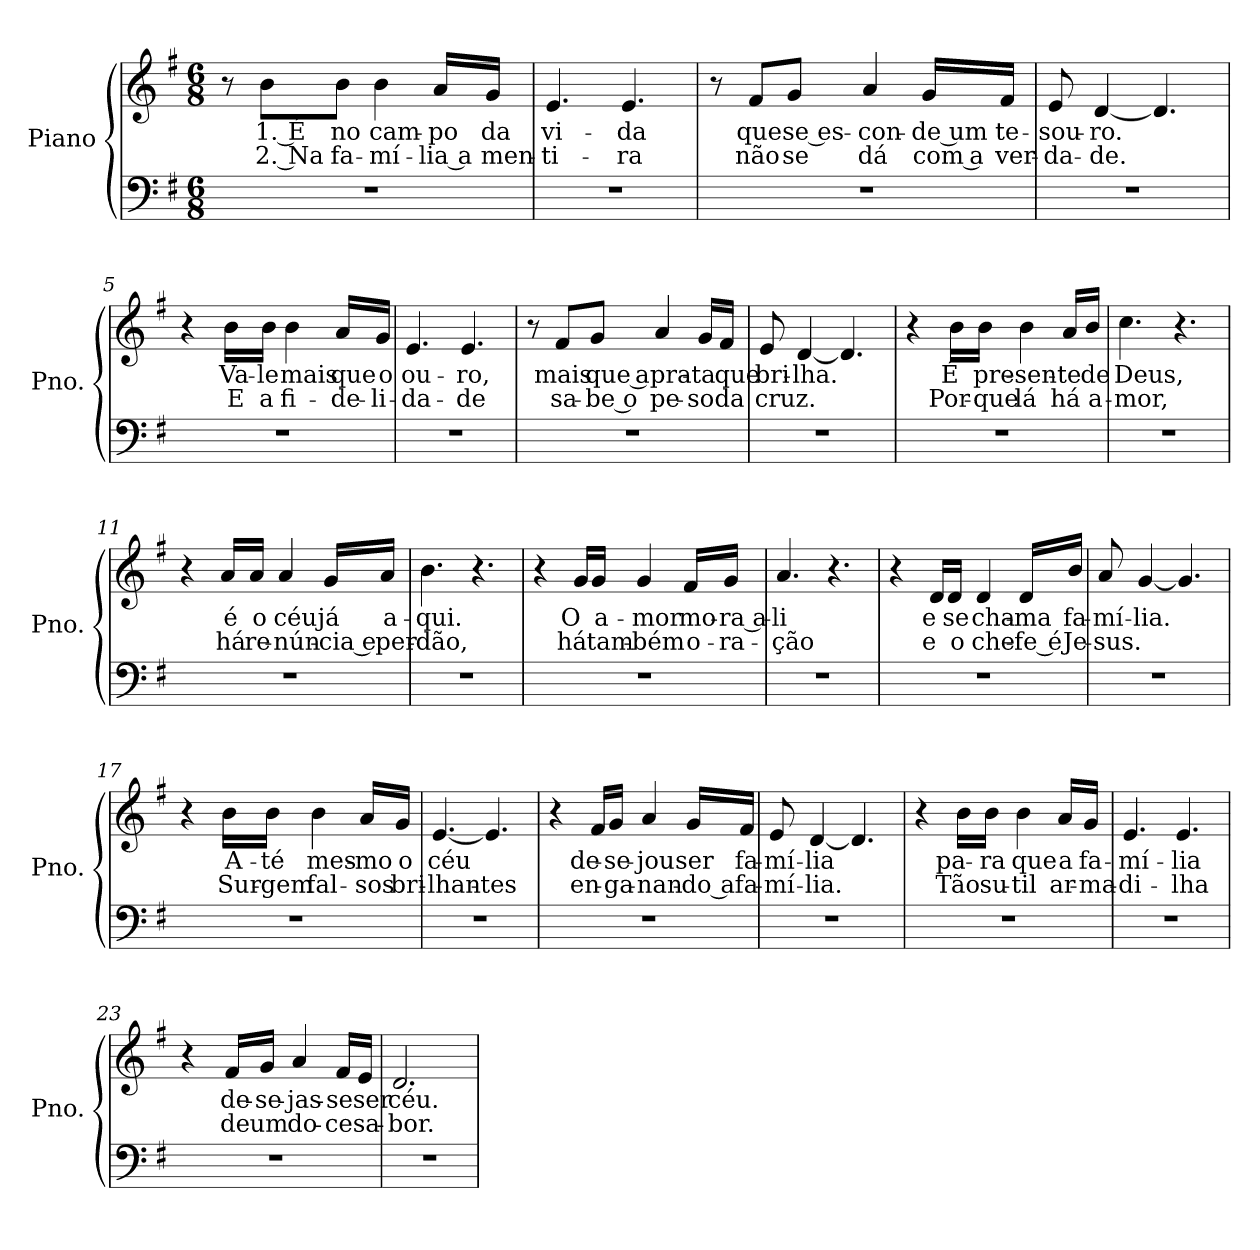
**kern	**kern	**text	**text
*part1	*part1	*part1	*part1
*staff2	*staff1	*staff1	*staff1
*I"Piano	*	*	*
*I'Pno.	*	*	*
*stria5	*	*	*
*clefF4	*clefG2	*	*
*k[f#]	*k[f#]	*	*
*M6/8	*M6/8	*	*
*MM83	*MM83	*	*
=1	=1	=1	=1
2.r	8r	.	.
!	!	!LO:LY:b	!LO:LY:b
.	8b\L	1. É	2. Na
!	!	!LO:LY:b	!LO:LY:b
.	8b\J	no	fa-
!	!	!LO:LY:b	!LO:LY:b
.	4b\	cam-	-mí-
!	!	!LO:LY:b	!LO:LY:b
.	16a/LL	-po	-lia a
!	!	!LO:LY:b	!LO:LY:b
.	16g/JJ	da	men-
=2	=2	=2	=2
!	!	!LO:LY:b	!LO:LY:b
2.r	4.e/	vi-	-ti-
!	!	!LO:LY:b	!LO:LY:b
.	4.e/	-da	-ra
=3	=3	=3	=3
2.r	8r	.	.
!	!	!LO:LY:b	!LO:LY:b
.	8f#/L	que	não
!	!	!LO:LY:b	!LO:LY:b
.	8g/J	se es-	se
!	!	!LO:LY:b	!LO:LY:b
.	4a/	-con-	dá
!	!	!LO:LY:b	!LO:LY:b
.	16g/LL	-de um	com a
!	!	!LO:LY:b	!LO:LY:b
.	16f#/JJ	te-	ver-
!!LO:LB:g=z
=4	=4	=4	=4
!	!	!LO:LY:b	!LO:LY:b
2.r	8e/	-sou-	-da-
!	!	!LO:LY:b	!LO:LY:b
.	[4d/	-ro.	-de.
.	4.d/]	.	.
=5	=5	=5	=5
2.r	4r	.	.
!	!	!LO:LY:b	!LO:LY:b
.	16b\LL	Va-	E
!	!	!LO:LY:b	!LO:LY:b
.	16b\JJ	-le	a
!	!	!LO:LY:b	!LO:LY:b
.	4b\	mais	fi-
!	!	!LO:LY:b	!LO:LY:b
.	16a/LL	que	-de-
!	!	!LO:LY:b	!LO:LY:b
.	16g/JJ	o	-li-
=6	=6	=6	=6
!	!	!LO:LY:b	!LO:LY:b
2.r	4.e/	ou-	-da-
!	!	!LO:LY:b	!LO:LY:b
.	4.e/	-ro,	-de
!!LO:LB:g=z
=7	=7	=7	=7
2.r	8r	.	.
!	!	!LO:LY:b	!LO:LY:b
.	8f#/L	mais	sa-
!	!	!LO:LY:b	!LO:LY:b
.	8g/J	que a	-be o
!	!	!LO:LY:b	!LO:LY:b
.	4a/	pra-	pe-
!	!	!LO:LY:b	!LO:LY:b
.	16g/LL	-ta	-so
!	!	!LO:LY:b	!LO:LY:b
.	16f#/JJ	que	da
=8	=8	=8	=8
!	!	!LO:LY:b	!LO:LY:b
2.r	8e/	bri-	cruz.
!	!	!LO:LY:b	!
.	[4d/	-lha.	.
.	4.d/]	.	.
=9	=9	=9	=9
2.r	4r	.	.
!	!	!LO:LY:b	!LO:LY:b
.	16b\LL	É	Por-
!	!	!LO:LY:b	!LO:LY:b
.	16b\JJ	pre-	-que
!	!	!LO:LY:b	!LO:LY:b
.	4b\	-sen-	lá
!	!	!LO:LY:b	!LO:LY:b
.	16a/LL	-te	há
!	!	!LO:LY:b	!LO:LY:b
.	16b/JJ	de	a-
!!LO:LB:g=z
=10	=10	=10	=10
!	!	!LO:LY:b	!LO:LY:b
2.r	4.cc\	Deus,	-mor,
.	4.r	.	.
=11	=11	=11	=11
2.r	4r	.	.
!	!	!LO:LY:b	!LO:LY:b
.	16a/LL	é	há
!	!	!LO:LY:b	!LO:LY:b
.	16a/JJ	o	re-
!	!	!LO:LY:b	!LO:LY:b
.	4a/	céu	-nún-
!	!	!LO:LY:b	!LO:LY:b
.	16g/LL	já	-cia e
!	!	!LO:LY:b	!LO:LY:b
.	16a/JJ	a-	per-
=12	=12	=12	=12
!	!	!LO:LY:b	!LO:LY:b
2.r	4.b\	-qui.	-dão,
.	4.r	.	.
!!LO:LB:g=z
=13	=13	=13	=13
2.r	4r	.	.
!	!	!LO:LY:b	!LO:LY:b
.	16g/LL	O	há
!	!	!LO:LY:b	!LO:LY:b
.	16g/JJ	a-	tam-
!	!	!LO:LY:b	!LO:LY:b
.	4g/	-mor	-bém
!	!	!LO:LY:b	!LO:LY:b
.	16f#/LL	mo-	o-
!	!	!LO:LY:b	!LO:LY:b
.	16g/JJ	-ra a-	-ra-
=14	=14	=14	=14
!	!	!LO:LY:b	!LO:LY:b
2.r	4.a/	-li	-ção
.	4.r	.	.
=15	=15	=15	=15
2.r	4r	.	.
!	!	!LO:LY:b	!LO:LY:b
.	16d/LL	e	e
!	!	!LO:LY:b	!LO:LY:b
.	16d/JJ	se	o
!	!	!LO:LY:b	!LO:LY:b
.	4d/	cha-	che-
!	!	!LO:LY:b	!LO:LY:b
.	16d/LL	-ma	-fe é
!	!	!LO:LY:b	!LO:LY:b
.	16b/JJ	fa-	Je-
!!LO:LB:g=z
=16	=16	=16	=16
!	!	!LO:LY:b	!LO:LY:b
2.r	8a/	-mí-	-sus.
!	!	!LO:LY:b	!
.	[4g/	-lia.	.
.	4.g/]	.	.
=17	=17	=17	=17
2.r	4r	.	.
!	!	!LO:LY:b	!LO:LY:b
.	16b\LL	A-	Sur-
!	!	!LO:LY:b	!LO:LY:b
.	16b\JJ	-té	-gem
!	!	!LO:LY:b	!LO:LY:b
.	4b\	mes-	fal-
!	!	!LO:LY:b	!LO:LY:b
.	16a/LL	-mo	-sos
!	!	!LO:LY:b	!LO:LY:b
.	16g/JJ	o	bri-
=18	=18	=18	=18
!	!	!LO:LY:b	!LO:LY:b
2.r	[4.e/	céu	-lhan-
!	!	!	!LO:LY:b
.	4.e/]	.	-tes
!!LO:LB:g=z
=19	=19	=19	=19
2.r	4r	.	.
!	!	!LO:LY:b	!LO:LY:b
.	16f#/LL	de-	en-
!	!	!LO:LY:b	!LO:LY:b
.	16g/JJ	-se-	-ga-
!	!	!LO:LY:b	!LO:LY:b
.	4a/	-jou	-nan-
!	!	!LO:LY:b	!LO:LY:b
.	16g/LL	ser	-do a
!	!	!LO:LY:b	!LO:LY:b
.	16f#/JJ	fa-	fa-
=20	=20	=20	=20
!	!	!LO:LY:b	!LO:LY:b
2.r	8e/	-mí-	-mí-
!	!	!LO:LY:b	!LO:LY:b
.	[4d/	-lia	-lia.
.	4.d/]	.	.
=21	=21	=21	=21
2.r	4r	.	.
!	!	!LO:LY:b	!LO:LY:b
.	16b\LL	pa-	Tão
!	!	!LO:LY:b	!LO:LY:b
.	16b\JJ	-ra	su-
!	!	!LO:LY:b	!LO:LY:b
.	4b\	que	-til
!	!	!LO:LY:b	!LO:LY:b
.	16a/LL	a	ar-
!	!	!LO:LY:b	!LO:LY:b
.	16g/JJ	fa-	-ma-
!!LO:LB:g=z
=22	=22	=22	=22
!	!	!LO:LY:b	!LO:LY:b
2.r	4.e/	-mí-	-di-
!	!	!LO:LY:b	!LO:LY:b
.	4.e/	-lia	-lha
=23	=23	=23	=23
2.r	4r	.	.
!	!	!LO:LY:b	!LO:LY:b
.	16f#/LL	de-	de
!	!	!LO:LY:b	!LO:LY:b
.	16g/JJ	-se-	um
!	!	!LO:LY:b	!LO:LY:b
.	4a/	-jas-	do-
!	!	!LO:LY:b	!LO:LY:b
.	16f#/LL	-se	-ce
!	!	!LO:LY:b	!LO:LY:b
.	16e/JJ	ser	sa-
=24	=24	=24	=24
!	!	!LO:LY:b	!LO:LY:b
2.r	2.d/	céu.	-bor.
=	=	=	=
*-	*-	*-	*-
